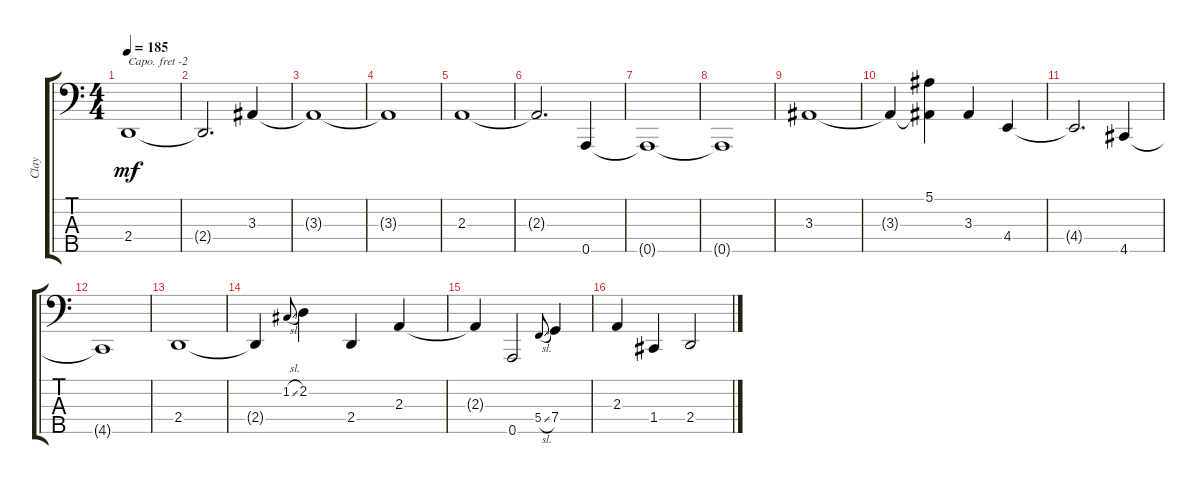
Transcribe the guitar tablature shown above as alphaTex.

\track ("Clay" "Clay") {instrument electricbassfinger}
\staff {score tabs}
\capo -2
\tuning (G2 D2 A1 D1 B0) {hide}
\ts (4 4)
\tempo 185
\clef f4
\ks c
2.4.1{dy mf} |
2.4{t}.2{d} 3.3.4 |
3.3{t}.1 |
3.3{t}.1 |
2.3.1 |
2.3{t}.2{d} 0.5.4 |
0.5{t}.1 |
0.5{t}.1 |
3.3.1 |
3.3{t}.4 (5.1 3.3{t}).4 3.3.4 4.4.4 |
4.4{t}.2{d} 4.5.4 |
4.5{t}.1 |
2.4.1 |
2.4{t}.4 1.2{sl}.8{gr onbeat} 2.2.4 2.4.4 2.3.4 |
2.3{t}.4 0.5.2 5.4{sl}.8{gr onbeat} 7.4.4 |
2.3.4 1.4.4 2.4.2
